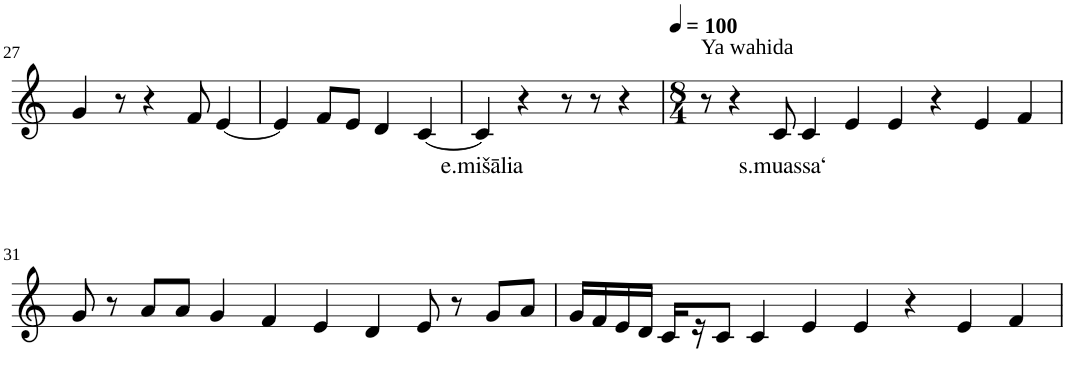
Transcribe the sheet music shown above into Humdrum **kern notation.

**kern	**text
*part1	*part1
*staff1	*staff1
*I"Violin	*
!!LO:PB:g=z
*clefG2	*
*k[]	*
*M4/4	*
=27	=27
4g/	.
8r	.
4r	.
8f/	.
[4e/	.
=28	=28
4e/]	.
8f/L	.
8e/J	.
4d/	.
[4c/	.
=29	=29
!	!LO:LY:b
4c/]	e.mišālia
4r	.
8r	.
8r	.
4r	.
=30	=30
*M8/4	*
*MM100	*
!LO:TX:a:t=Ya wahida	!
8r	.
4r	.
!	!LO:LY:b
8c/	s.muassa‘
4c/	.
4e/	.
4e/	.
4r	.
4e/	.
4f/	.
!!LO:LB:g=z
=31	=31
8g/	.
8r	.
8a/L	.
8a/J	.
4g/	.
4f/	.
4e/	.
4d/	.
8e/	.
8r	.
8g/L	.
8a/J	.
=32	=32
16g/LL	.
16f/	.
16e/	.
16d/JJ	.
16c/LL	.
16r	.
8c/J	.
4c/	.
4e/	.
4e/	.
4r	.
4e/	.
4f/	.
=	=
*-	*-
